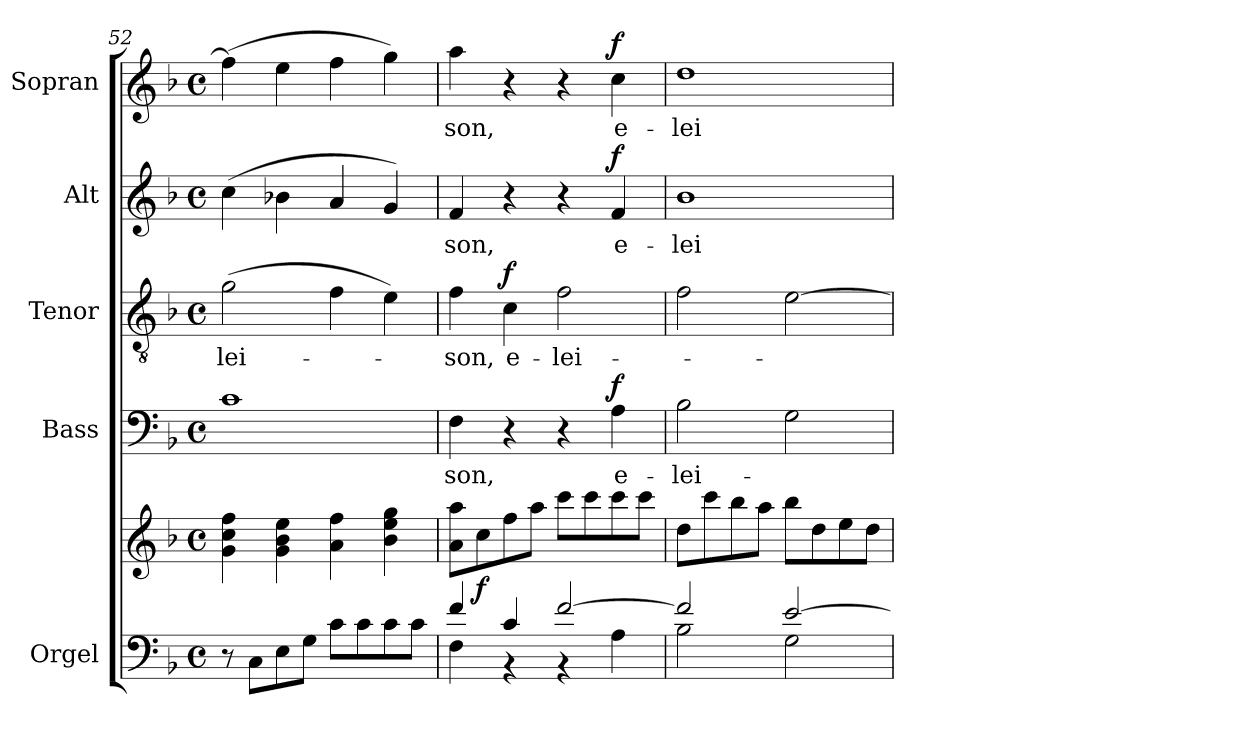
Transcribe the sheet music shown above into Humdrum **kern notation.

**kern	**kern	**dynam	**kern	**text	**dynam	**kern	**text	**dynam	**kern	**text	**dynam	**kern	**text	**dynam
*part5	*part5	*part5	*part4	*part4	*part4	*part3	*part3	*part3	*part2	*part2	*part2	*part1	*part1	*part1
*staff6	*staff5	*staff5/6	*staff4	*staff4	*staff4	*staff3	*staff3	*staff3	*staff2	*staff2	*staff2	*staff1	*staff1	*staff1
*I"Orgel	*	*	*I"Bass	*	*	*I"Tenor	*	*	*I"Alt	*	*	*I"Sopran	*	*
*I'Org.	*	*	*I'B	*	*	*I'T	*	*	*I'A	*	*	*I'S	*	*
!!LO:PB:g=z
*clefF4	*clefG2	*	*clefF4	*	*	*clefGv2	*	*	*clefG2	*	*	*clefG2	*	*
*k[b-]	*k[b-]	*	*k[b-]	*	*	*k[b-]	*	*	*k[b-]	*	*	*k[b-]	*	*
*F:	*F:	*	*F:	*	*	*F:	*	*	*F:	*	*	*F:	*	*
*M4/4	*M4/4	*	*M4/4	*	*	*M4/4	*	*	*M4/4	*	*	*M4/4	*	*
*met(c)	*met(c)	*	*met(c)	*	*	*met(c)	*	*	*met(c)	*	*	*met(c)	*	*
=52	=52	=52	=52	=52	=52	=52	=52	=52	=52	=52	=52	=52	=52	=52
!	!	!	!	!	!	!	!LO:LY:b	!	!	!	!	!	!	!
8r	4g\ 4cc\ 4ff\	.	1c	.	.	(>2g\	-lei-	.	(>4cc\	.	.	(>4ff\]	.	.
8C\L	.	.	.	.	.	.	.	.	.	.	.	.	.	.
8E\	4g\ 4b-\ 4ee\	.	.	.	.	.	.	.	4b-X\	.	.	4ee\	.	.
8G\J	.	.	.	.	.	.	.	.	.	.	.	.	.	.
8c\L	4a\ 4ff\	.	.	.	.	4f\	.	.	4a/	.	.	4ff\	.	.
8c\	.	.	.	.	.	.	.	.	.	.	.	.	.	.
8c\	4b-\ 4ee\ 4gg\	.	.	.	.	4e\)	.	.	4g/)	.	.	4gg\)	.	.
8c\J	.	.	.	.	.	.	.	.	.	.	.	.	.	.
=53	=53	=53	=53	=53	=53	=53	=53	=53	=53	=53	=53	=53	=53	=53
*^	*	*	*	*	*	*	*	*	*	*	*	*	*	*
!	!	!	!	!	!LO:LY:b	!	!	!LO:LY:b	!	!	!LO:LY:b	!	!	!LO:LY:b	!
4f/	4F\	8a\ 8aa\L	.	4F\	-son,	.	4f\	-son,	.	4f/	-son,	.	4aa\	-son,	.
!	!	!	!LO:DY:b	!	!	!	!	!	!	!	!	!	!	!	!
.	.	8cc\	f	.	.	.	.	.	.	.	.	.	.	.	.
!	!	!	!	!	!	!	!	!LO:LY:b	!LO:DY:a	!	!	!	!	!	!
4c/	4r	8ff\	.	4r	.	.	4c\	e-	f	4r	.	.	4r	.	.
.	.	8aa\J	.	.	.	.	.	.	.	.	.	.	.	.	.
!	!	!	!	!	!	!	!	!LO:LY:b	!	!	!	!	!	!	!
[>2f/	4r	8ccc\L	.	4r	.	.	2f\	-lei-	.	4r	.	.	4r	.	.
.	.	8ccc\	.	.	.	.	.	.	.	.	.	.	.	.	.
!	!	!	!	!	!LO:LY:b	!LO:DY:a	!	!	!	!	!LO:LY:b	!LO:DY:a	!	!LO:LY:b	!LO:DY:a
.	4A\	8ccc\	.	4A\	e-	f	.	.	.	4f/	e-	f	4cc\	e-	f
.	.	8ccc\J	.	.	.	.	.	.	.	.	.	.	.	.	.
=54	=54	=54	=54	=54	=54	=54	=54	=54	=54	=54	=54	=54	=54	=54	=54
!	!	!	!	!	!LO:LY:b	!	!	!	!	!	!LO:LY:b	!	!	!LO:LY:b	!
2f/]	2B-\	8dd\L	.	2B-\	-lei-	.	2f\	.	.	1b-	-lei-	.	1dd	-lei-	.
.	.	8ccc\	.	.	.	.	.	.	.	.	.	.	.	.	.
.	.	8bb-\	.	.	.	.	.	.	.	.	.	.	.	.	.
.	.	8aa\J	.	.	.	.	.	.	.	.	.	.	.	.	.
[>2e/	2G\	8bb-\L	.	2G\	.	.	[2e\	.	.	.	.	.	.	.	.
.	.	8dd\	.	.	.	.	.	.	.	.	.	.	.	.	.
.	.	8ee\	.	.	.	.	.	.	.	.	.	.	.	.	.
.	.	8dd\J	.	.	.	.	.	.	.	.	.	.	.	.	.
*v	*v	*	*	*	*	*	*	*	*	*	*	*	*	*	*
=	=	=	=	=	=	=	=	=	=	=	=	=	=	=
*-	*-	*-	*-	*-	*-	*-	*-	*-	*-	*-	*-	*-	*-	*-
